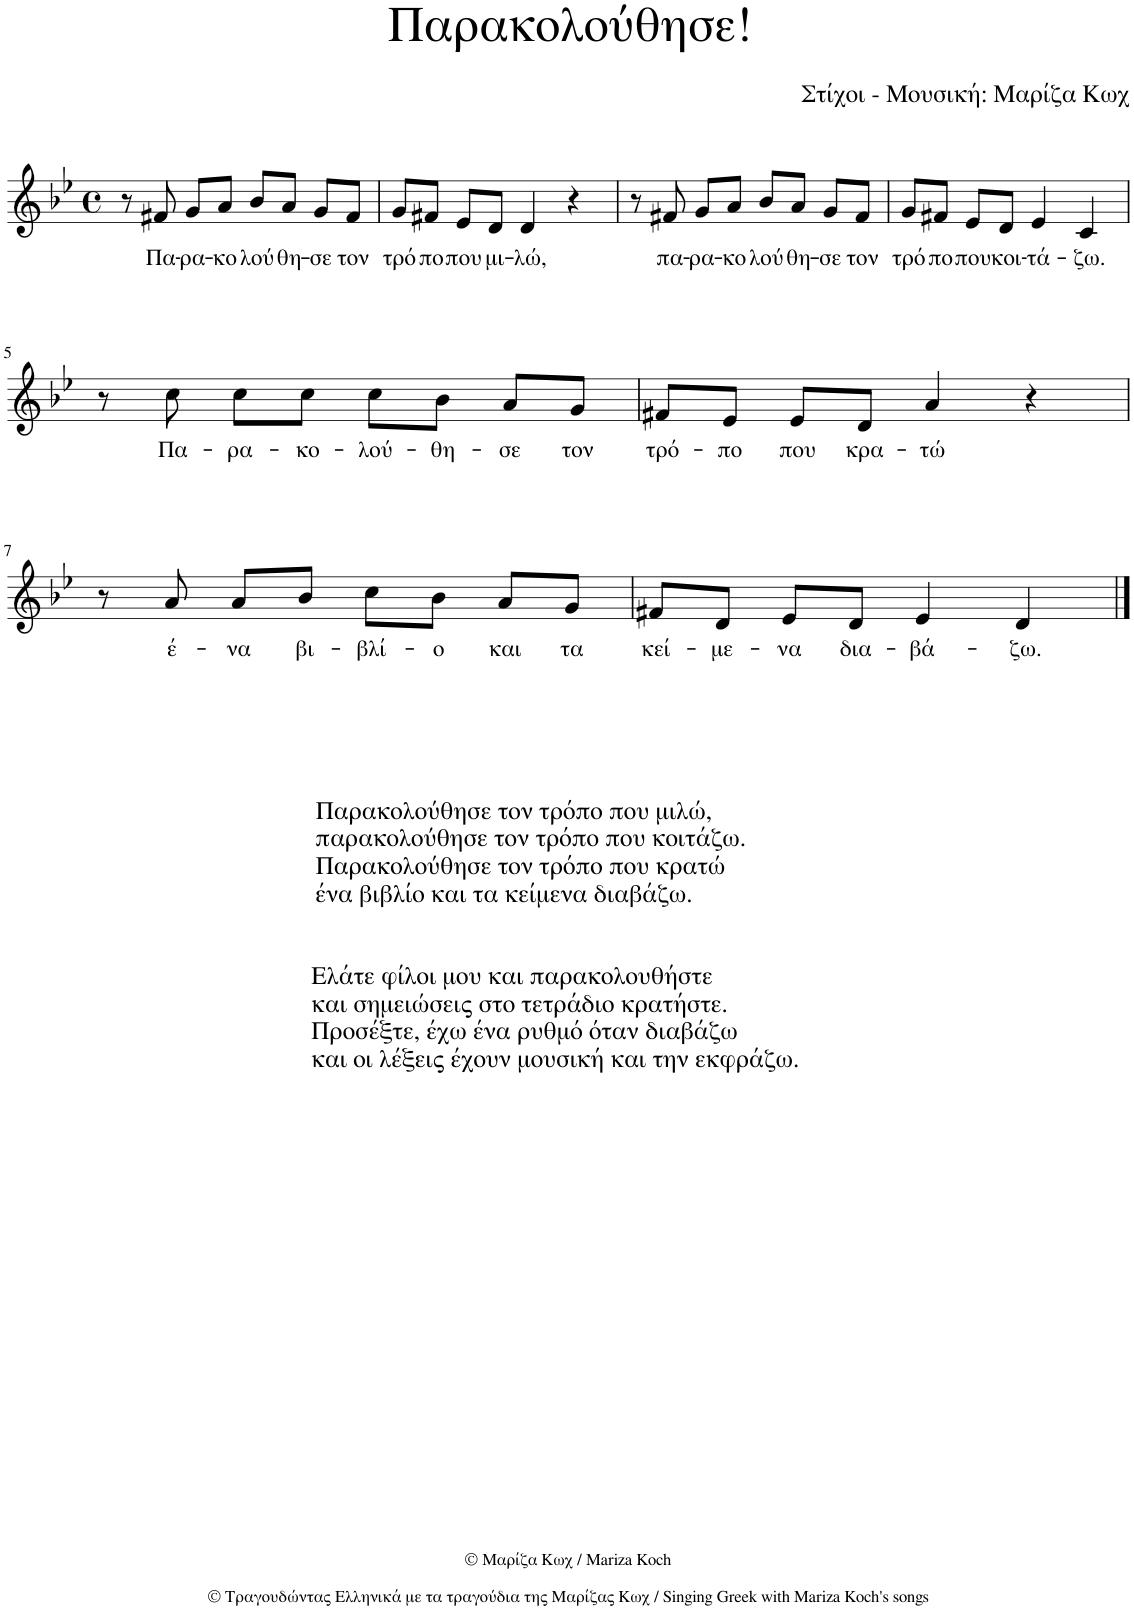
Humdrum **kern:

**kern	**text
*part1	*part1
*staff1	*staff1
*I"Φωνή	*
*clefG2	*
*k[b-e-]	*
*M4/4	*
*met(c)	*
=1	=1
8r	.
!	!LO:LY:b
8f#X/	Πα-
!	!LO:LY:b
8g/L	-ρα-
!	!LO:LY:b
8a/J	-κο-
!	!LO:LY:b
8b-/L	-λού-
!	!LO:LY:b
8a/J	-θη-
!	!LO:LY:b
8g/L	-σε
!	!LO:LY:b
8f#/J	τον
=2	=2
!	!LO:LY:b
8g/L	τρό-
!	!LO:LY:b
8f#X/J	-πο
!	!LO:LY:b
8e-/L	που
!	!LO:LY:b
8d/J	μι-
!	!LO:LY:b
4d/	-λώ,
4r	.
=3	=3
8r	.
!	!LO:LY:b
8f#X/	πα-
!	!LO:LY:b
8g/L	-ρα-
!	!LO:LY:b
8a/J	-κο-
!	!LO:LY:b
8b-/L	-λού-
!	!LO:LY:b
8a/J	-θη-
!	!LO:LY:b
8g/L	-σε
!	!LO:LY:b
8f#/J	τον
=4	=4
!	!LO:LY:b
8g/L	τρό-
!	!LO:LY:b
8f#X/J	-πο
!	!LO:LY:b
8e-/L	που
!	!LO:LY:b
8d/J	κοι-
!	!LO:LY:b
4e-/	-τά-
!	!LO:LY:b
4c/	-ζω.
!!LO:LB:g=z
=5	=5
8r	.
!	!LO:LY:b
8cc\	Πα-
!	!LO:LY:b
8cc\L	-ρα-
!	!LO:LY:b
8cc\J	-κο-
!	!LO:LY:b
8cc\L	-λού-
!	!LO:LY:b
8b-\J	-θη-
!	!LO:LY:b
8a/L	-σε
!	!LO:LY:b
8g/J	τον
=6	=6
!	!LO:LY:b
8f#X/L	τρό-
!	!LO:LY:b
8e-/J	-πο
!	!LO:LY:b
8e-/L	που
!	!LO:LY:b
8d/J	κρα-
!	!LO:LY:b
4a/	-τώ
4r	.
!!LO:LB:g=z
=7	=7
8r	.
!	!LO:LY:b
8a/	έ-
!	!LO:LY:b
8a/L	-να
!	!LO:LY:b
8b-/J	βι-
!	!LO:LY:b
8cc\L	-βλί-
!	!LO:LY:b
8b-\J	-ο
!	!LO:LY:b
8a/L	και
!	!LO:LY:b
8g/J	τα
=8	=8
!	!LO:LY:b
8f#X/L	κεί-
!	!LO:LY:b
8d/J	-με-
!	!LO:LY:b
8e-/L	-να
!	!LO:LY:b
8d/J	δια-
!	!LO:LY:b
4e-/	-βά-
!LO:TX:b:t=Ελάτε φίλοι μου και παρακολουθήστε	!
!LO:TX:b:t=και σημειώσεις στο τετράδιο κρατήστε.	!
!LO:TX:b:t=Προσέξτε, έχω ένα ρυθμό όταν διαβάζω	!
!LO:TX:b:t=και οι λέξεις έχουν μουσική και την εκφράζω.	!
!LO:TX:b:t=Παρακολούθησε τον τρόπο που μιλώ,	!
!LO:TX:b:t=παρακολούθησε τον τρόπο που κοιτάζω.	!
!LO:TX:b:t=Παρακολούθησε τον τρόπο που κρατώ	!
!LO:TX:b:t=ένα βιβλίο και τα κείμενα διαβάζω.	!
!	!LO:LY:b
4d/	-ζω.
==	==
*-	*-
